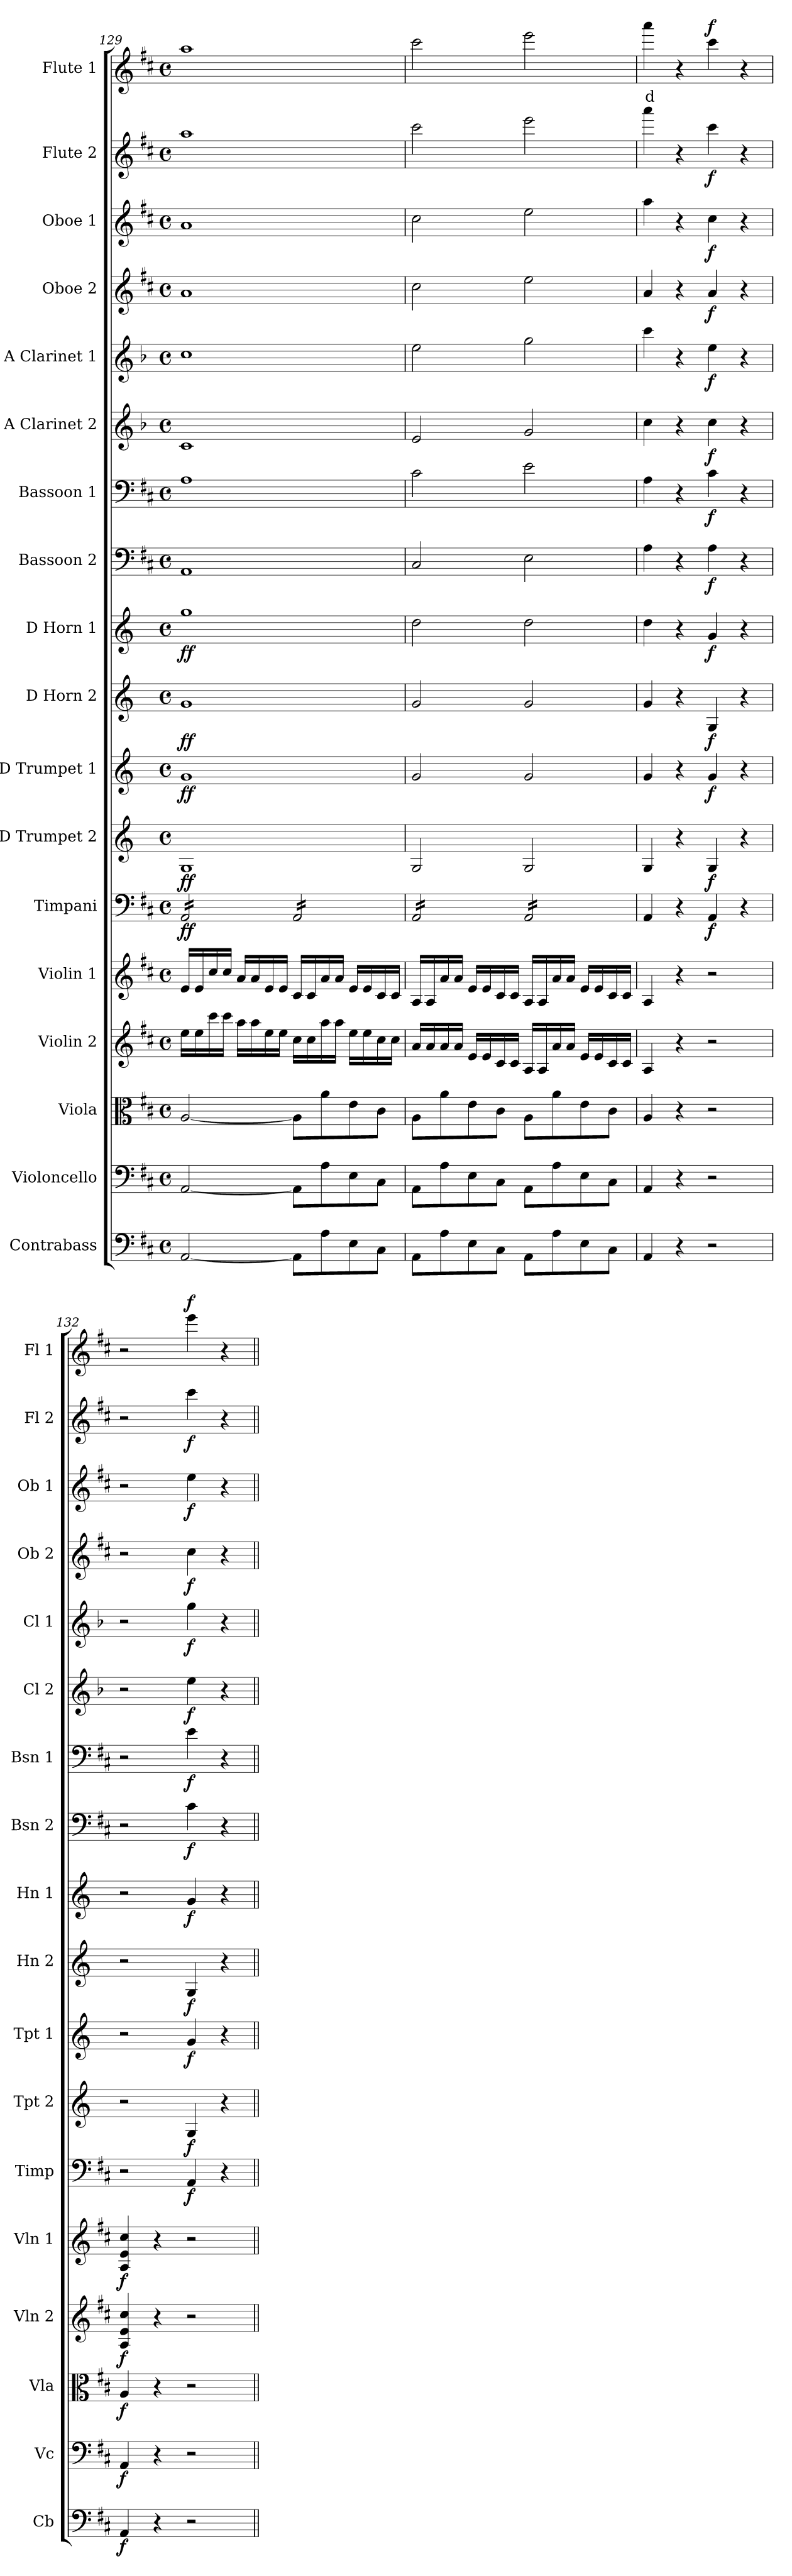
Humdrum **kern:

**kern	**dynam	**kern	**dynam	**kern	**dynam	**kern	**dynam	**kern	**dynam	**kern	**dynam	**kern	**dynam	**kern	**dynam	**kern	**dynam	**kern	**dynam	**kern	**dynam	**kern	**dynam	**kern	**dynam	**kern	**dynam	**kern	**dynam	**kern	**dynam	**kern	**dynam	**kern	**text	**dynam
*part18	*part18	*part17	*part17	*part16	*part16	*part15	*part15	*part14	*part14	*part13	*part13	*part12	*part12	*part11	*part11	*part10	*part10	*part9	*part9	*part8	*part8	*part7	*part7	*part6	*part6	*part5	*part5	*part4	*part4	*part3	*part3	*part2	*part2	*part1	*part1	*part1
*staff18	*staff18	*staff17	*staff17	*staff16	*staff16	*staff15	*staff15	*staff14	*staff14	*staff13	*staff13	*staff12	*staff12	*staff11	*staff11	*staff10	*staff10	*staff9	*staff9	*staff8	*staff8	*staff7	*staff7	*staff6	*staff6	*staff5	*staff5	*staff4	*staff4	*staff3	*staff3	*staff2	*staff2	*staff1	*staff1	*staff1
*I"Contrabass	*	*I"Violoncello	*	*I"Viola	*	*I"Violin 2	*	*I"Violin 1	*	*I"Timpani	*	*I"D Trumpet 2	*	*I"D Trumpet 1	*	*I"D Horn 2	*	*I"D Horn 1	*	*I"Bassoon 2	*	*I"Bassoon 1	*	*I"A Clarinet 2	*	*I"A Clarinet 1	*	*I"Oboe 2	*	*I"Oboe 1	*	*I"Flute 2	*	*I"Flute 1	*	*
*I'Cb	*	*I'Vc	*	*I'Vla	*	*I'Vln 2	*	*I'Vln 1	*	*I'Timp	*	*I'Tpt 2	*	*I'Tpt 1	*	*I'Hn 2	*	*I'Hn 1	*	*I'Bsn 2	*	*I'Bsn 1	*	*I'Cl 2	*	*I'Cl 1	*	*I'Ob 2	*	*I'Ob 1	*	*I'Fl 2	*	*I'Fl 1	*	*
*clefF4	*	*clefF4	*	*clefC3	*	*clefG2	*	*clefG2	*	*clefF4	*	*clefG2	*	*clefG2	*	*clefG2	*	*clefG2	*	*clefF4	*	*clefF4	*	*clefG2	*	*clefG2	*	*clefG2	*	*clefG2	*	*clefG2	*	*clefG2	*	*
*ITrd7c12	*	*	*	*	*	*	*	*	*	*	*	*ITrd-1c-2	*	*ITrd-1c-2	*	*ITrd6c10	*	*ITrd6c10	*	*	*	*	*	*ITrd2c3	*	*ITrd2c3	*	*	*	*	*	*	*	*	*	*
*k[f#c#]	*	*k[f#c#]	*	*k[f#c#]	*	*k[f#c#]	*	*k[f#c#]	*	*k[f#c#]	*	*k[f#c#]	*	*k[f#c#]	*	*k[f#c#]	*	*k[f#c#]	*	*k[f#c#]	*	*k[f#c#]	*	*k[f#c#]	*	*k[f#c#]	*	*k[f#c#]	*	*k[f#c#]	*	*k[f#c#]	*	*k[f#c#]	*	*
*M4/4	*	*M4/4	*	*M4/4	*	*M4/4	*	*M4/4	*	*M4/4	*	*M4/4	*	*M4/4	*	*M4/4	*	*M4/4	*	*M4/4	*	*M4/4	*	*M4/4	*	*M4/4	*	*M4/4	*	*M4/4	*	*M4/4	*	*M4/4	*	*
*met(c)	*	*met(c)	*	*met(c)	*	*met(c)	*	*met(c)	*	*met(c)	*	*met(c)	*	*met(c)	*	*met(c)	*	*met(c)	*	*met(c)	*	*met(c)	*	*met(c)	*	*met(c)	*	*met(c)	*	*met(c)	*	*met(c)	*	*met(c)	*	*
=129	=129	=129	=129	=129	=129	=129	=129	=129	=129	=129	=129	=129	=129	=129	=129	=129	=129	=129	=129	=129	=129	=129	=129	=129	=129	=129	=129	=129	=129	=129	=129	=129	=129	=129	=129	=129
!	!	!	!	!	!	!	!	!	!	!	!LO:DY:b	!	!LO:DY:b	!	!LO:DY:b	!	!LO:DY:b	!	!LO:DY:b	!	!	!	!	!	!	!	!	!	!	!	!	!	!	!	!	!
*	*	*	*	*	*	*	*	*	*	*tremolo	*	*	*	*	*	*	*	*	*	*	*	*	*	*	*	*	*	*	*	*	*	*	*	*	*	*
[2AAA/	.	[2AA/	.	[2A/	.	16ee\LL	.	16e/LL	.	16AA/LL	ff	1A	ff	1a	ff	1A	ff	1a	ff	1AA	.	1A	.	1A	.	1a	.	1a	.	1a	.	1aa	.	1aa	.	.
.	.	.	.	.	.	16ee\	.	16e/	.	16AA/	.	.	.	.	.	.	.	.	.	.	.	.	.	.	.	.	.	.	.	.	.	.	.	.	.	.
.	.	.	.	.	.	16ccc#\	.	16cc#/	.	16AA/	.	.	.	.	.	.	.	.	.	.	.	.	.	.	.	.	.	.	.	.	.	.	.	.	.	.
.	.	.	.	.	.	16ccc#\JJ	.	16cc#/JJ	.	16AA/	.	.	.	.	.	.	.	.	.	.	.	.	.	.	.	.	.	.	.	.	.	.	.	.	.	.
.	.	.	.	.	.	16aa\LL	.	16a/LL	.	16AA/	.	.	.	.	.	.	.	.	.	.	.	.	.	.	.	.	.	.	.	.	.	.	.	.	.	.
.	.	.	.	.	.	16aa\	.	16a/	.	16AA/	.	.	.	.	.	.	.	.	.	.	.	.	.	.	.	.	.	.	.	.	.	.	.	.	.	.
.	.	.	.	.	.	16ee\	.	16e/	.	16AA/	.	.	.	.	.	.	.	.	.	.	.	.	.	.	.	.	.	.	.	.	.	.	.	.	.	.
.	.	.	.	.	.	16ee\JJ	.	16e/JJ	.	16AA/JJ	.	.	.	.	.	.	.	.	.	.	.	.	.	.	.	.	.	.	.	.	.	.	.	.	.	.
8AAA\L]	.	8AA\L]	.	8A\L]	.	16cc#\LL	.	16c#/LL	.	16AA/LL	.	.	.	.	.	.	.	.	.	.	.	.	.	.	.	.	.	.	.	.	.	.	.	.	.	.
.	.	.	.	.	.	16cc#\	.	16c#/	.	16AA/	.	.	.	.	.	.	.	.	.	.	.	.	.	.	.	.	.	.	.	.	.	.	.	.	.	.
8AA\	.	8A\	.	8a\	.	16aa\	.	16a/	.	16AA/	.	.	.	.	.	.	.	.	.	.	.	.	.	.	.	.	.	.	.	.	.	.	.	.	.	.
.	.	.	.	.	.	16aa\JJ	.	16a/JJ	.	16AA/	.	.	.	.	.	.	.	.	.	.	.	.	.	.	.	.	.	.	.	.	.	.	.	.	.	.
8EE\	.	8E\	.	8e\	.	16ee\LL	.	16e/LL	.	16AA/	.	.	.	.	.	.	.	.	.	.	.	.	.	.	.	.	.	.	.	.	.	.	.	.	.	.
.	.	.	.	.	.	16ee\	.	16e/	.	16AA/	.	.	.	.	.	.	.	.	.	.	.	.	.	.	.	.	.	.	.	.	.	.	.	.	.	.
8CC#\J	.	8C#\J	.	8c#\J	.	16cc#\	.	16c#/	.	16AA/	.	.	.	.	.	.	.	.	.	.	.	.	.	.	.	.	.	.	.	.	.	.	.	.	.	.
.	.	.	.	.	.	16cc#\JJ	.	16c#/JJ	.	16AA/JJ	.	.	.	.	.	.	.	.	.	.	.	.	.	.	.	.	.	.	.	.	.	.	.	.	.	.
=130	=130	=130	=130	=130	=130	=130	=130	=130	=130	=130	=130	=130	=130	=130	=130	=130	=130	=130	=130	=130	=130	=130	=130	=130	=130	=130	=130	=130	=130	=130	=130	=130	=130	=130	=130	=130
8AAA\L	.	8AA\L	.	8A\L	.	16a/LL	.	16A/LL	.	16AA/LL	.	2A/	.	2a/	.	2A/	.	2e\	.	2C#/	.	2c#\	.	2c#/	.	2cc#\	.	2cc#\	.	2cc#\	.	2ccc#\	.	2ccc#\	.	.
.	.	.	.	.	.	16a/	.	16A/	.	16AA/	.	.	.	.	.	.	.	.	.	.	.	.	.	.	.	.	.	.	.	.	.	.	.	.	.	.
8AA\	.	8A\	.	8a\	.	16a/	.	16a/	.	16AA/	.	.	.	.	.	.	.	.	.	.	.	.	.	.	.	.	.	.	.	.	.	.	.	.	.	.
.	.	.	.	.	.	16a/JJ	.	16a/JJ	.	16AA/	.	.	.	.	.	.	.	.	.	.	.	.	.	.	.	.	.	.	.	.	.	.	.	.	.	.
8EE\	.	8E\	.	8e\	.	16e/LL	.	16e/LL	.	16AA/	.	.	.	.	.	.	.	.	.	.	.	.	.	.	.	.	.	.	.	.	.	.	.	.	.	.
.	.	.	.	.	.	16e/	.	16e/	.	16AA/	.	.	.	.	.	.	.	.	.	.	.	.	.	.	.	.	.	.	.	.	.	.	.	.	.	.
8CC#\J	.	8C#\J	.	8c#\J	.	16c#/	.	16c#/	.	16AA/	.	.	.	.	.	.	.	.	.	.	.	.	.	.	.	.	.	.	.	.	.	.	.	.	.	.
.	.	.	.	.	.	16c#/JJ	.	16c#/JJ	.	16AA/JJ	.	.	.	.	.	.	.	.	.	.	.	.	.	.	.	.	.	.	.	.	.	.	.	.	.	.
8AAA\L	.	8AA\L	.	8A\L	.	16A/LL	.	16A/LL	.	16AA/LL	.	2A/	.	2a/	.	2A/	.	2e\	.	2E\	.	2e\	.	2e/	.	2ee\	.	2ee\	.	2ee\	.	2eee\	.	2eee\	.	.
.	.	.	.	.	.	16A/	.	16A/	.	16AA/	.	.	.	.	.	.	.	.	.	.	.	.	.	.	.	.	.	.	.	.	.	.	.	.	.	.
8AA\	.	8A\	.	8a\	.	16a/	.	16a/	.	16AA/	.	.	.	.	.	.	.	.	.	.	.	.	.	.	.	.	.	.	.	.	.	.	.	.	.	.
.	.	.	.	.	.	16a/JJ	.	16a/JJ	.	16AA/	.	.	.	.	.	.	.	.	.	.	.	.	.	.	.	.	.	.	.	.	.	.	.	.	.	.
8EE\	.	8E\	.	8e\	.	16e/LL	.	16e/LL	.	16AA/	.	.	.	.	.	.	.	.	.	.	.	.	.	.	.	.	.	.	.	.	.	.	.	.	.	.
.	.	.	.	.	.	16e/	.	16e/	.	16AA/	.	.	.	.	.	.	.	.	.	.	.	.	.	.	.	.	.	.	.	.	.	.	.	.	.	.
8CC#\J	.	8C#\J	.	8c#\J	.	16c#/	.	16c#/	.	16AA/	.	.	.	.	.	.	.	.	.	.	.	.	.	.	.	.	.	.	.	.	.	.	.	.	.	.
.	.	.	.	.	.	16c#/JJ	.	16c#/JJ	.	16AA/JJ	.	.	.	.	.	.	.	.	.	.	.	.	.	.	.	.	.	.	.	.	.	.	.	.	.	.
*	*	*	*	*	*	*	*	*	*	*Xtremolo	*	*	*	*	*	*	*	*	*	*	*	*	*	*	*	*	*	*	*	*	*	*	*	*	*	*
=131	=131	=131	=131	=131	=131	=131	=131	=131	=131	=131	=131	=131	=131	=131	=131	=131	=131	=131	=131	=131	=131	=131	=131	=131	=131	=131	=131	=131	=131	=131	=131	=131	=131	=131	=131	=131
!	!	!	!	!	!	!	!	!	!	!	!	!	!	!	!	!	!	!	!	!	!	!	!	!	!	!	!	!	!	!	!	!	!	!	!LO:LY:b:color=#FF0000	!
4AAA/	.	4AA/	.	4A/	.	4A/	.	4A/	.	4AA/	.	4A/	.	4a/	.	4A/	.	4e\	.	4A\	.	4A\	.	4a\	.	4aa\	.	4a/	.	4aa\	.	4aaa\	.	4aaa\	d	.
4r	.	4r	.	4r	.	4r	.	4r	.	4r	.	4r	.	4r	.	4r	.	4r	.	4r	.	4r	.	4r	.	4r	.	4r	.	4r	.	4r	.	4r	.	.
!	!	!	!	!	!	!	!	!	!	!	!LO:DY:b	!	!LO:DY:b	!	!LO:DY:b	!	!LO:DY:b	!	!LO:DY:b	!	!LO:DY:b	!	!LO:DY:b	!	!LO:DY:b	!	!LO:DY:b	!	!LO:DY:b	!	!LO:DY:b	!	!LO:DY:b	!	!	!LO:DY:b
2r	.	2r	.	2r	.	2r	.	2r	.	4AA/	f	4A/	f	4a/	f	4AA/	f	4A/	f	4A\	f	4c#\	f	4a\	f	4cc#\	f	4a/	f	4cc#\	f	4ccc#\	f	4ccc#\	.	f
.	.	.	.	.	.	.	.	.	.	4r	.	4r	.	4r	.	4r	.	4r	.	4r	.	4r	.	4r	.	4r	.	4r	.	4r	.	4r	.	4r	.	.
=132	=132	=132	=132	=132	=132	=132	=132	=132	=132	=132	=132	=132	=132	=132	=132	=132	=132	=132	=132	=132	=132	=132	=132	=132	=132	=132	=132	=132	=132	=132	=132	=132	=132	=132	=132	=132
!	!LO:DY:b	!	!LO:DY:b	!	!LO:DY:b	!	!LO:DY:b	!	!LO:DY:b	!	!	!	!	!	!	!	!	!	!	!	!	!	!	!	!	!	!	!	!	!	!	!	!	!	!	!
4AAA/	f	4AA/	f	4A/	f	4A/ 4e/ 4cc#/	f	4A/ 4e/ 4cc#/	f	2r	.	2r	.	2r	.	2r	.	2r	.	2r	.	2r	.	2r	.	2r	.	2r	.	2r	.	2r	.	2r	.	.
4r	.	4r	.	4r	.	4r	.	4r	.	.	.	.	.	.	.	.	.	.	.	.	.	.	.	.	.	.	.	.	.	.	.	.	.	.	.	.
!	!	!	!	!	!	!	!	!	!	!	!LO:DY:b	!	!LO:DY:b	!	!LO:DY:b	!	!LO:DY:b	!	!LO:DY:b	!	!LO:DY:b	!	!LO:DY:b	!	!LO:DY:b	!	!LO:DY:b	!	!LO:DY:b	!	!LO:DY:b	!	!LO:DY:b	!	!	!LO:DY:b
2r	.	2r	.	2r	.	2r	.	2r	.	4AA/	f	4A/	f	4a/	f	4AA/	f	4A/	f	4c#\	f	4e\	f	4cc#\	f	4ee\	f	4cc#\	f	4ee\	f	4ccc#\	f	4eee\	.	f
.	.	.	.	.	.	.	.	.	.	4r	.	4r	.	4r	.	4r	.	4r	.	4r	.	4r	.	4r	.	4r	.	4r	.	4r	.	4r	.	4r	.	.
=||	=||	=||	=||	=||	=||	=||	=||	=||	=||	=||	=||	=||	=||	=||	=||	=||	=||	=||	=||	=||	=||	=||	=||	=||	=||	=||	=||	=||	=||	=||	=||	=||	=||	=||	=||	=||
*-	*-	*-	*-	*-	*-	*-	*-	*-	*-	*-	*-	*-	*-	*-	*-	*-	*-	*-	*-	*-	*-	*-	*-	*-	*-	*-	*-	*-	*-	*-	*-	*-	*-	*-	*-	*-
